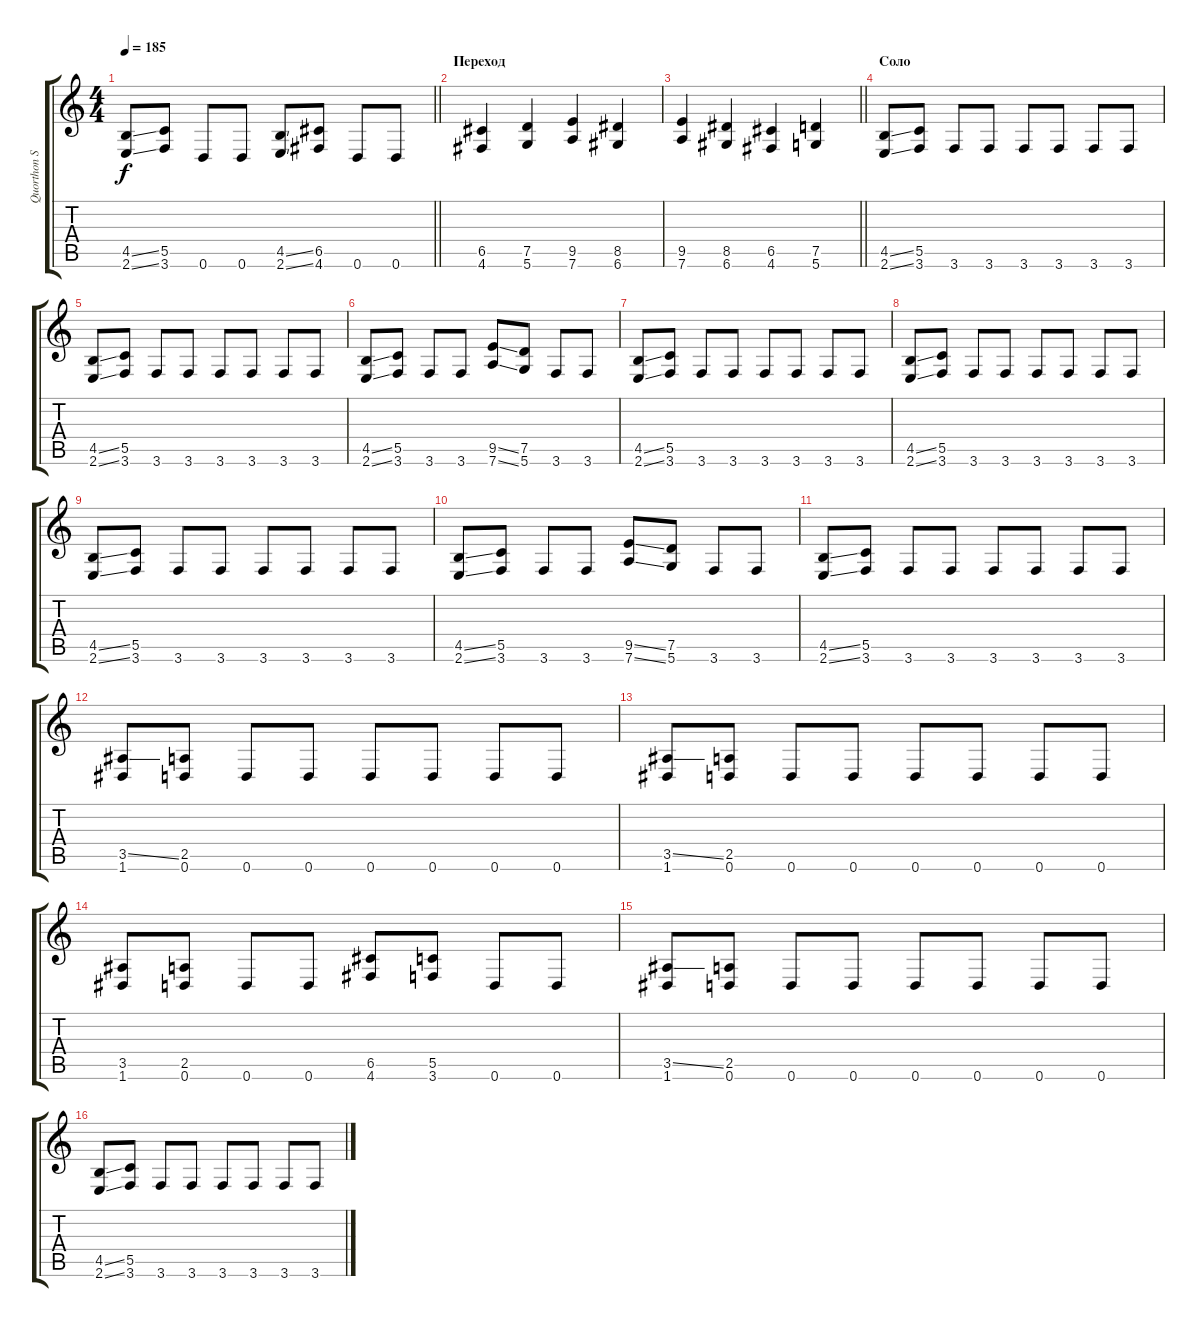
\track ("Quorthon Seth" "Quorthon S") {instrument distortionguitar}
\staff {score tabs}
\tuning (D4 A3 F3 C3 G2 D2) {hide}
\ts (4 4)
\tempo 185
\clef g2
\barLineRight lightlight
\ks c
(4.5{ss} 2.6{ss}).8{dy f} (5.5 3.6).8 0.6.8 0.6.8 (4.5{ss} 2.6{ss}).8 (6.5 4.6).8 0.6.8 0.6.8 |
\section ("" "Переход")
(6.5 4.6).4 (7.5 5.6).4 (9.5 7.6).4 (8.5 6.6).4 |
\barLineRight lightlight
(9.5 7.6).4 (8.5 6.6).4 (6.5 4.6).4 (7.5 5.6).4 |
\section ("" "Соло")
(4.5{ss} 2.6{ss}).8 (5.5 3.6).8 3.6.8 3.6.8 3.6.8 3.6.8 3.6.8 3.6.8 |
(4.5{ss} 2.6{ss}).8 (5.5 3.6).8 3.6.8 3.6.8 3.6.8 3.6.8 3.6.8 3.6.8 |
(4.5{ss} 2.6{ss}).8 (5.5 3.6).8 3.6.8 3.6.8 (9.5{ss} 7.6{ss}).8 (7.5 5.6).8 3.6.8 3.6.8 |
(4.5{ss} 2.6{ss}).8 (5.5 3.6).8 3.6.8 3.6.8 3.6.8 3.6.8 3.6.8 3.6.8 |
(4.5{ss} 2.6{ss}).8 (5.5 3.6).8 3.6.8 3.6.8 3.6.8 3.6.8 3.6.8 3.6.8 |
(4.5{ss} 2.6{ss}).8 (5.5 3.6).8 3.6.8 3.6.8 3.6.8 3.6.8 3.6.8 3.6.8 |
(4.5{ss} 2.6{ss}).8 (5.5 3.6).8 3.6.8 3.6.8 (9.5{ss} 7.6{ss}).8 (7.5 5.6).8 3.6.8 3.6.8 |
(4.5{ss} 2.6{ss}).8 (5.5 3.6).8 3.6.8 3.6.8 3.6.8 3.6.8 3.6.8 3.6.8 |
(3.5{ss} 1.6).8 (2.5 0.6).8 0.6.8 0.6.8 0.6.8 0.6.8 0.6.8 0.6.8 |
(3.5{ss} 1.6).8 (2.5 0.6).8 0.6.8 0.6.8 0.6.8 0.6.8 0.6.8 0.6.8 |
(3.5 1.6).8 (2.5 0.6).8 0.6.8 0.6.8 (6.5 4.6).8 (5.5 3.6).8 0.6.8 0.6.8 |
(3.5{ss} 1.6).8 (2.5 0.6).8 0.6.8 0.6.8 0.6.8 0.6.8 0.6.8 0.6.8 |
(4.5{ss} 2.6{ss}).8 (5.5 3.6).8 3.6.8 3.6.8 3.6.8 3.6.8 3.6.8 3.6.8
